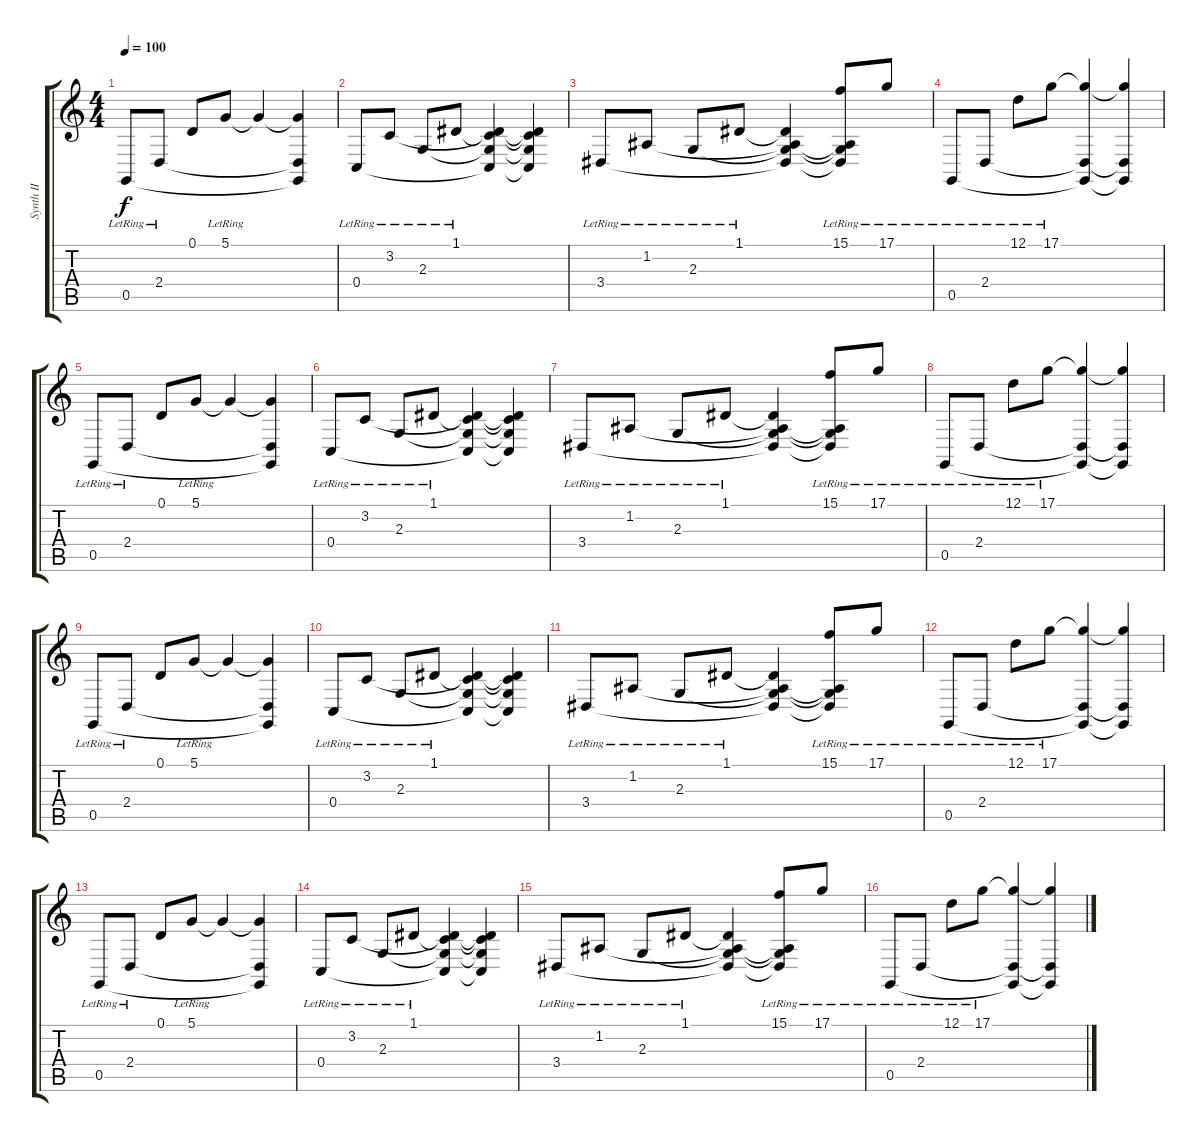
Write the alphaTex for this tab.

\track ("Synth II" "Synth II") {instrument brightacousticpiano}
\staff {score tabs}
\tuning (D4 A3 F3 C3 G2 D2) {hide}
\ts (4 4)
\tempo 100
\clef g2
\ks c
0.5{lr}.8{dy f} 2.4{lr}.8 0.1.8 5.1{lr}.8 5.1{t}.4 (5.1{t} 2.4{t} 0.5{t}).4 |
0.4{lr}.8{volume 13} 3.2{lr}.8 2.3{lr}.8 1.1{lr}.8 (1.1{t} 3.2{t} 2.3{t} 0.4{t}).4 (1.1{t} 3.2{t} 2.3{t} 0.4{t}).4 |
3.4{lr}.8 1.2{lr}.8 2.3{lr}.8 1.1{lr}.8 (1.1{t} 1.2{t} 2.3{t} 3.4{t}).4 (15.1{lr} 1.2{t} 2.3{t} 3.4{t}).8 17.1{lr}.8 |
0.5{lr}.8 2.4{lr}.8 12.1{lr}.8 17.1{lr}.8 (17.1{t} 2.4{t} 0.5{t}).4 (17.1{t} 2.4{t} 0.5{t}).4 |
0.5{lr}.8 2.4{lr}.8 0.1.8 5.1{lr}.8 5.1{t}.4 (5.1{t} 2.4{t} 0.5{t}).4 |
0.4{lr}.8 3.2{lr}.8 2.3{lr}.8 1.1{lr}.8 (1.1{t} 3.2{t} 2.3{t} 0.4{t}).4 (1.1{t} 3.2{t} 2.3{t} 0.4{t}).4 |
3.4{lr}.8 1.2{lr}.8 2.3{lr}.8 1.1{lr}.8 (1.1{t} 1.2{t} 2.3{t} 3.4{t}).4 (15.1{lr} 1.2{t} 2.3{t} 3.4{t}).8 17.1{lr}.8 |
0.5{lr}.8 2.4{lr}.8 12.1{lr}.8 17.1{lr}.8 (17.1{t} 2.4{t} 0.5{t}).4 (17.1{t} 2.4{t} 0.5{t}).4 |
0.5{lr}.8 2.4{lr}.8 0.1.8 5.1{lr}.8 5.1{t}.4 (5.1{t} 2.4{t} 0.5{t}).4 |
0.4{lr}.8 3.2{lr}.8 2.3{lr}.8 1.1{lr}.8 (1.1{t} 3.2{t} 2.3{t} 0.4{t}).4 (1.1{t} 3.2{t} 2.3{t} 0.4{t}).4 |
3.4{lr}.8 1.2{lr}.8 2.3{lr}.8 1.1{lr}.8 (1.1{t} 1.2{t} 2.3{t} 3.4{t}).4 (15.1{lr} 1.2{t} 2.3{t} 3.4{t}).8 17.1{lr}.8 |
0.5{lr}.8 2.4{lr}.8 12.1{lr}.8 17.1{lr}.8 (17.1{t} 2.4{t} 0.5{t}).4 (17.1{t} 2.4{t} 0.5{t}).4 |
0.5{lr}.8 2.4{lr}.8 0.1.8 5.1{lr}.8 5.1{t}.4 (5.1{t} 2.4{t} 0.5{t}).4 |
0.4{lr}.8 3.2{lr}.8 2.3{lr}.8 1.1{lr}.8 (1.1{t} 3.2{t} 2.3{t} 0.4{t}).4 (1.1{t} 3.2{t} 2.3{t} 0.4{t}).4 |
3.4{lr}.8 1.2{lr}.8 2.3{lr}.8 1.1{lr}.8 (1.1{t} 1.2{t} 2.3{t} 3.4{t}).4 (15.1{lr} 1.2{t} 2.3{t} 3.4{t}).8 17.1{lr}.8 |
0.5{lr}.8 2.4{lr}.8 12.1{lr}.8 17.1{lr}.8 (17.1{t} 2.4{t} 0.5{t}).4 (17.1{t} 2.4{t} 0.5{t}).4
